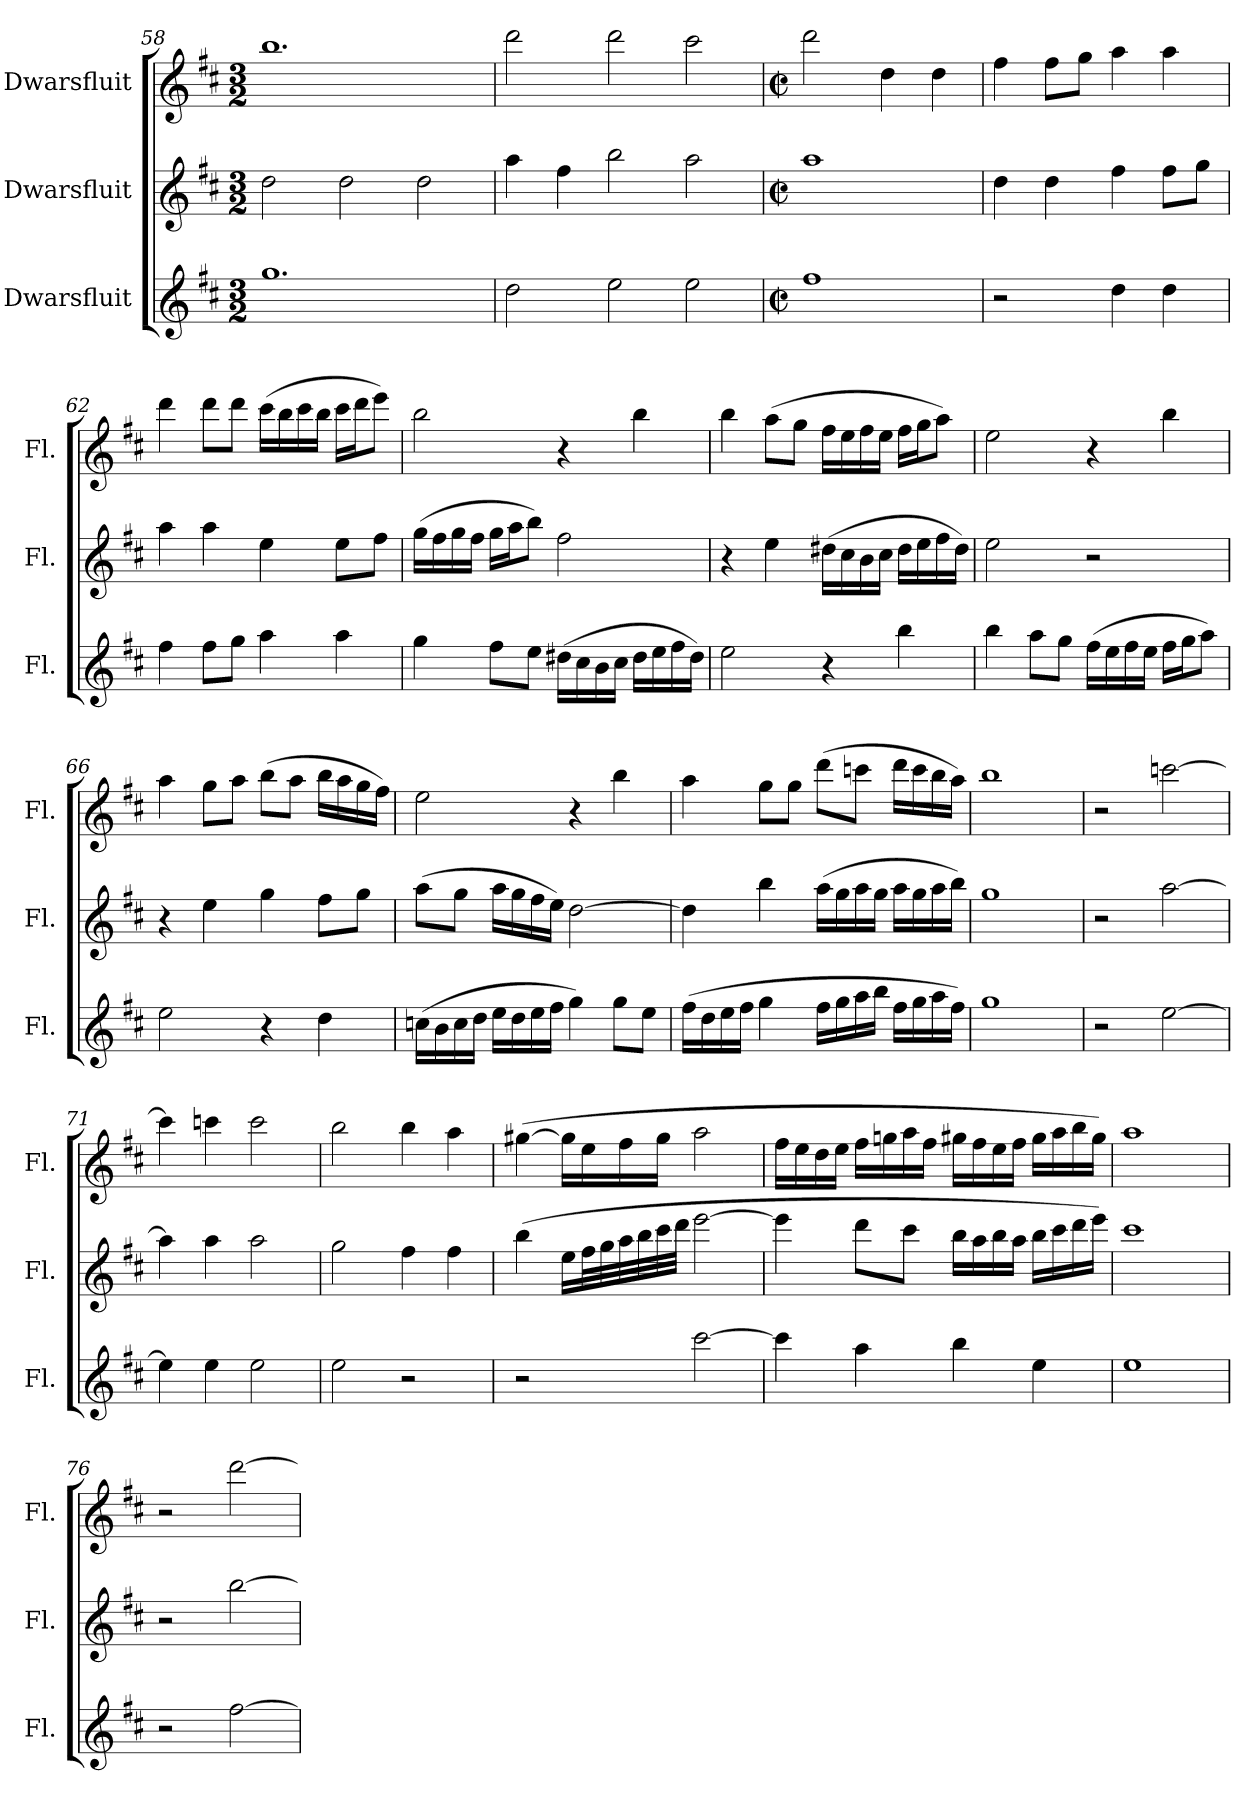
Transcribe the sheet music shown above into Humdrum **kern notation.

**kern	**kern	**kern
*part3	*part2	*part1
*staff3	*staff2	*staff1
*I"Dwarsfluit	*I"Dwarsfluit	*I"Dwarsfluit
*I'Fl.	*I'Fl.	*I'Fl.
*clefG2	*clefG2	*clefG2
*k[f#c#]	*k[f#c#]	*k[f#c#]
*M3/2	*M3/2	*M3/2
=58	=58	=58
1.gg	2dd\	1.bb
.	2dd\	.
.	2dd\	.
!!LO:LB:g=z
=59	=59	=59
2dd\	4aa\	2ddd\
.	4ff#\	.
2ee\	2bb\	2ddd\
2ee\	2aa\	2ccc#\
=60	=60	=60
*M2/2	*M2/2	*M2/2
*met(c|)	*met(c|)	*met(c|)
*	*	*MM80
1ff#	1aa	2ddd\
.	.	4dd\
.	.	4dd\
=61	=61	=61
2r	4dd\	4ff#\
.	4dd\	8ff#\L
.	.	8gg\J
4dd\	4ff#\	4aa\
4dd\	8ff#\L	4aa\
.	8gg\J	.
=62	=62	=62
4ff#\	4aa\	4ddd\
8ff#\L	4aa\	8ddd\L
8gg\J	.	8ddd\J
4aa\	4ee\	(16ccc#\LL
.	.	16bb\
.	.	16ccc#\
.	.	16bb\JJ
4aa\	8ee\L	16ccc#\LL
.	.	16ddd\J
.	8ff#\J	8eee\J)
!!LO:LB:g=z
=63	=63	=63
4gg\	(16gg\LL	2bb\
.	16ff#\	.
.	16gg\	.
.	16ff#\JJ	.
8ff#\L	16gg\LL	.
.	16aa\J	.
8ee\J	8bb\J)	.
(16dd#X\LL	2ff#\	4r
16cc#\	.	.
16b\	.	.
16cc#\JJ	.	.
16dd#\LL	.	4bb\
16ee\	.	.
16ff#\	.	.
16dd#\JJ)	.	.
=64	=64	=64
2ee\	4r	4bb\
.	4ee\	(8aa\L
.	.	8gg\J
4r	(16dd#X\LL	16ff#\LL
.	16cc#\	16ee\
.	16b\	16ff#\
.	16cc#\JJ	16ee\JJ
4bb\	16dd#\LL	16ff#\LL
.	16ee\	16gg\J
.	16ff#\	8aa\J)
.	16dd#\JJ)	.
=65	=65	=65
4bb\	2ee\	2ee\
8aa\L	.	.
8gg\J	.	.
(16ff#\LL	2r	4r
16ee\	.	.
16ff#\	.	.
16ee\JJ	.	.
16ff#\LL	.	4bb\
16gg\J	.	.
8aa\J)	.	.
!!LO:LB:g=z
=66	=66	=66
2ee\	4r	4aa\
.	4ee\	8gg\L
.	.	8aa\J
4r	4gg\	(8bb\L
.	.	8aa\J
4dd\	8ff#\L	16bb\LL
.	.	16aa\
.	8gg\J	16gg\
.	.	16ff#\JJ)
=67	=67	=67
(16ccn\LL	(8aa\L	2ee\
16b\	.	.
16cc\	8gg\J	.
16dd\JJ	.	.
16ee\LL	16aa\LL	.
16dd\	16gg\	.
16ee\	16ff#\	.
16ff#\JJ	16ee\JJ)	.
4gg\)	[2dd\	4r
8gg\L	.	4bb\
8ee\J	.	.
=68	=68	=68
(16ff#\LL	4dd\]	4aa\
16dd\	.	.
16ee\	.	.
16ff#\JJ	.	.
4gg\	4bb\	8gg\L
.	.	8gg\J
16ff#\LL	(16aa\LL	(8ddd\L
16gg\	16gg\	.
16aa\	16aa\	8cccn\J
16bb\JJ	16gg\JJ	.
16ff#\LL	16aa\LL	16ddd\LL
16gg\	16gg\	16ccc\
16aa\	16aa\	16bb\
16ff#\JJ)	16bb\JJ)	16aa\JJ)
=69	=69	=69
1gg	1gg	1bb
=70	=70	=70
2r	2r	2r
[2ee\	[2aa\	[2cccn\
!!LO:PB:g=z
=71	=71	=71
4ee\]	4aa\]	4ccc\]
4ee\	4aa\	4cccn\
2ee\	2aa\	2ccc\
=72	=72	=72
2ee\	2gg\	2bb\
2r	4ff#\	4bb\
.	4ff#\	4aa\
=73	=73	=73
2r	(4bb\	([4gg#X\
.	16ee\LL	16gg#\LL]
.	32ff#\L	16ee\
.	32gg\	.
.	32aa\	16ff#\
.	32bb\	.
.	32ccc#\	16gg#\JJ
.	32ddd\JJJ	.
[2ccc#\	[2eee\	2aa\
=74	=74	=74
4ccc#\]	4eee\]	16ff#\LL
.	.	16ee\
.	.	16dd\
.	.	16ee\JJ
4aa\	8ddd\L	16ff#\LL
.	.	16ggn\
.	8ccc#\J	16aa\
.	.	16ff#\JJ
4bb\	16bb\LL	16gg#X\LL
.	16aa\	16ff#\
.	16bb\	16ee\
.	16aa\JJ	16ff#\JJ
4ee\	16bb\LL	16gg#\LL
.	16ccc#\	16aa\
.	16ddd\	16bb\
.	16eee\JJ)	16gg#\JJ)
=75	=75	=75
1ee	1ccc#	1aa
!!LO:LB:g=z
=76	=76	=76
2r	2r	2r
[2ff#\	[2bb\	[2ddd\
=	=	=
*-	*-	*-
